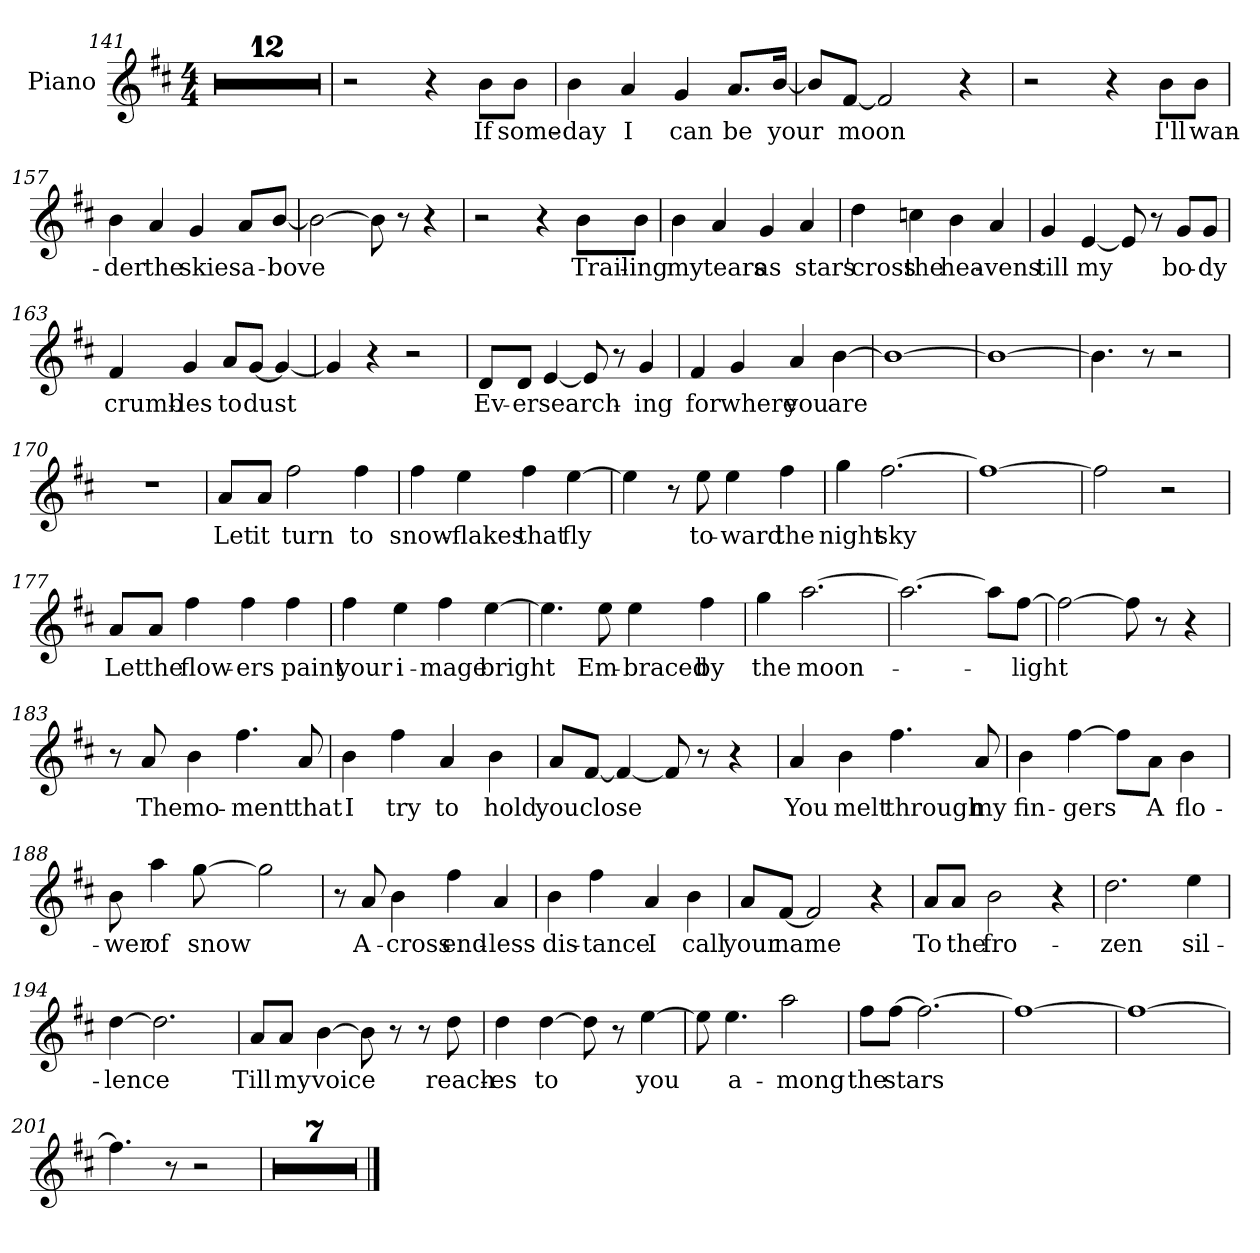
**kern	**text
*part1	*part1
*staff1	*staff1
*I"Piano	*
*I'Pno.	*
*clefG2	*
*k[f#c#]	*
*M4/4	*
=141	=141
1r	.
=142	=142
1r	.
=143	=143
1r	.
=144	=144
1r	.
=145	=145
1r	.
=146	=146
1r	.
=147	=147
1r	.
=148	=148
1r	.
=149	=149
1r	.
=150	=150
1r	.
=151	=151
1r	.
=152	=152
1r	.
=153	=153
2r	.
4r	.
8b\L	If
8b\J	some-
=154	=154
4b\	-day
4a/	I
4g/	can
8.a/L	be
[16b/Jk	your
=155	=155
8b/L]	.
[8f#/J	moon
2f#/]	.
4r	.
=156	=156
2r	.
4r	.
8b\L	I'll
8b\J	wan-
=157	=157
4b\	-der
4a/	the
4g/	skies
8a/L	a-
[8b/J	-bove
=158	=158
2b\_	.
8b\]	.
8r	.
4r	.
=159	=159
2r	.
4r	.
8b\L	Trail-
8b\J	-ing
=160	=160
4b\	my
4a/	tears
4g/	as
4a/	stars
=161	=161
4dd\	'cross
4ccn\	the
4b\	hea-
4a/	-vens
=162	=162
4g/	till
[4e/	my
8e/]	.
8r	.
8g/L	bo-
8g/J	-dy
=163	=163
4f#/	crumb-
4g/	-les
8a/L	to
[8g/J	dust
4g/_	.
=164	=164
4g/]	.
4r	.
2r	.
=165	=165
8d/L	Ev-
8d/J	-er
[4e/	search-
8e/]	.
8r	.
4g/	-ing
=166	=166
4f#/	for
4g/	where
4a/	you
[4b\	are
=167	=167
1b_	.
=168	=168
1b_	.
=169	=169
4.b\]	.
8r	.
2r	.
=170	=170
1r	.
=171	=171
8a/L	Let
8a/J	it
2ff#\	turn
4ff#\	to
=172	=172
4ff#\	snow-
4ee\	-flakes
4ff#\	that
[4ee\	fly
=173	=173
4ee\]	.
8r	.
8ee\	to-
4ee\	-ward
4ff#\	the
=174	=174
4gg\	night
[2.ff#\	sky
=175	=175
1ff#_	.
=176	=176
2ff#\]	.
2r	.
=177	=177
8a/L	Let
8a/J	the
4ff#\	flow-
4ff#\	-ers
4ff#\	paint
=178	=178
4ff#\	your
4ee\	i-
4ff#\	-mage
[4ee\	bright
=179	=179
4.ee\]	.
8ee\	Em-
4ee\	-braced
4ff#\	by
=180	=180
4gg\	the
[2.aa\	moon-
=181	=181
2.aa\_	.
8aa\L]	.
[8ff#\J	-light
=182	=182
2ff#\_	.
8ff#\]	.
8r	.
4r	.
=183	=183
8r	.
8a/	The
4b\	mo-
4.ff#\	-ment
8a/	that
=184	=184
4b\	I
4ff#\	try
4a/	to
4b\	hold
=185	=185
8a/L	you
[8f#/J	close
4f#/_	.
8f#/]	.
8r	.
4r	.
=186	=186
4a/	You
4b\	melt
4.ff#\	through
8a/	my
=187	=187
4b\	fin-
[4ff#\	-gers
8ff#\L]	.
8a\J	A
4b\	flo-
=188	=188
8b\	-wer
4aa\	of
[8gg\	snow
2gg\]	.
=189	=189
8r	.
8a/	A-
4b\	-cross
4ff#\	end-
4a/	-less
=190	=190
4b\	dis-
4ff#\	-tance
4a/	I
4b\	call
=191	=191
8a/L	your
[8f#/J	name
2f#/]	.
4r	.
=192	=192
8a/L	To
8a/J	the
2b\	fro-
4r	.
=193	=193
2.dd\	-zen
4ee\	sil-
=194	=194
[4dd\	-lence
2.dd\]	.
=195	=195
8a/L	Till
8a/J	my
[4b\	voice
8b\]	.
8r	.
8r	.
8dd\	reach-
=196	=196
4dd\	-es
[4dd\	to
8dd\]	.
8r	.
[4ee\	you
=197	=197
8ee\]	.
4.ee\	a-
2aa\	-mong
=198	=198
8ff#\L	the
[8ff#\J	stars
2.ff#\_	.
=199	=199
1ff#_	.
=200	=200
1ff#_	.
=201	=201
4.ff#\]	.
8r	.
2r	.
=202	=202
1r	.
=203	=203
1r	.
=204	=204
1r	.
=205	=205
1r	.
=206	=206
1r	.
=207	=207
1r	.
=208	=208
1r	.
==	==
*-	*-
